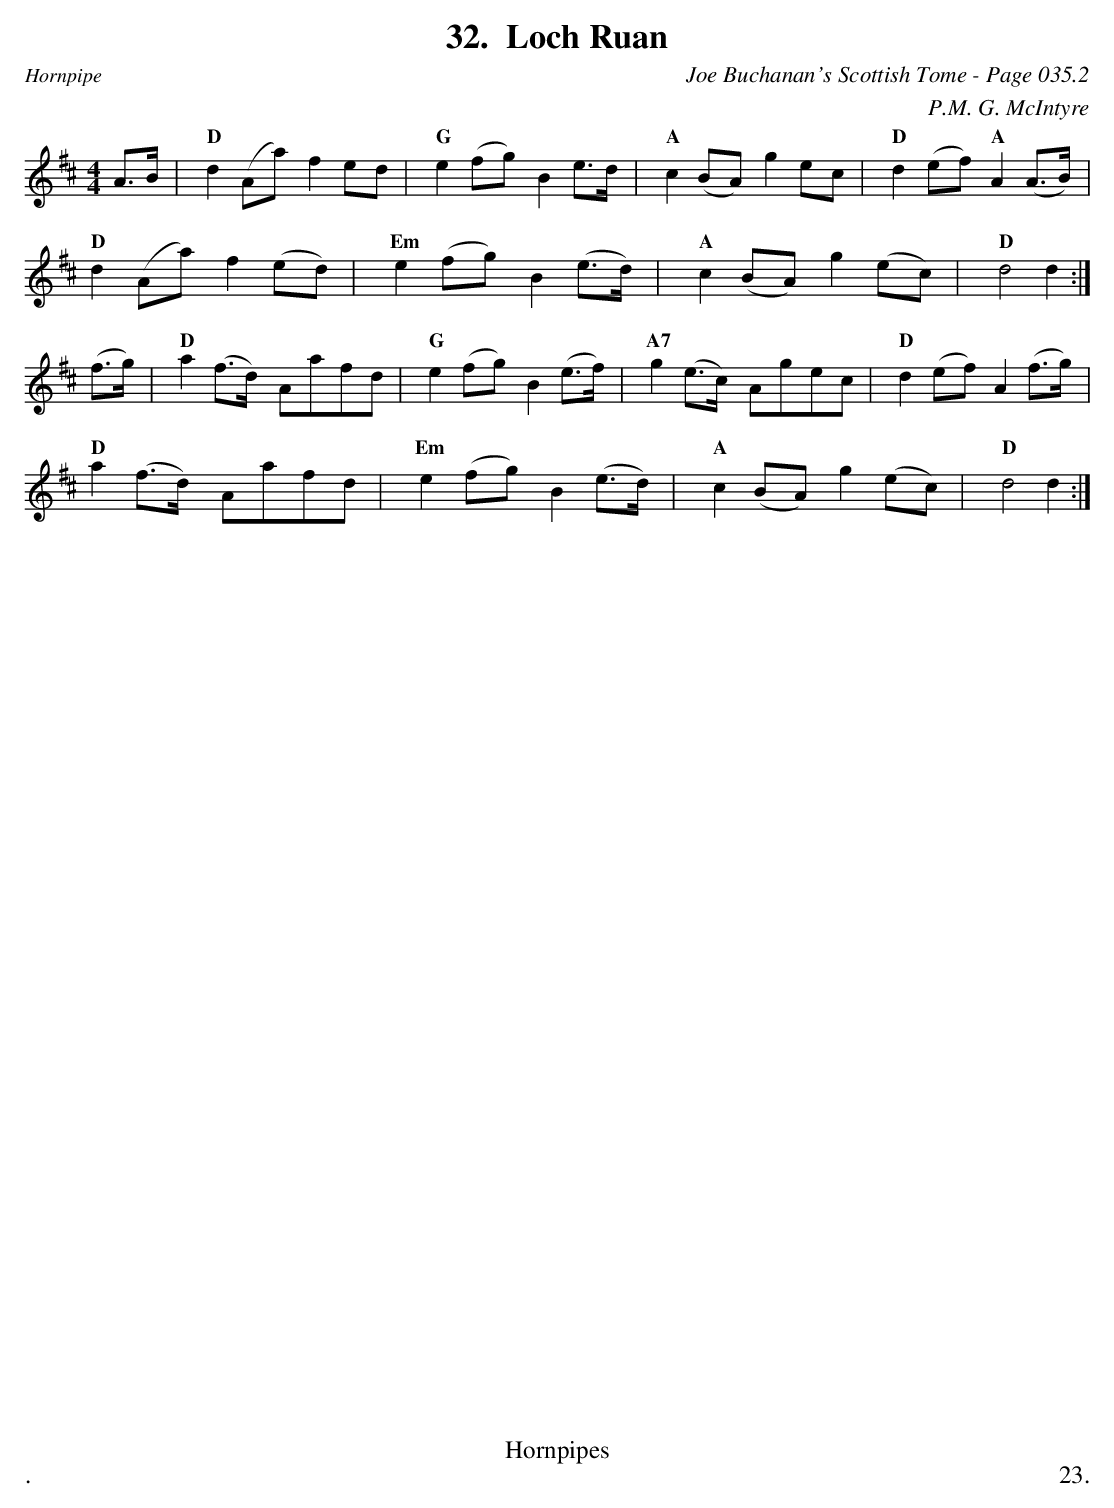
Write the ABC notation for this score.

X:1
T:Loch Ruan
C:Joe Buchanan's Scottish Tome - Page 035.2
C:P.M. G. McIntyre
L:1/8
M:4/4
K:D
A>B | "D" d2 (Aa) f2 ed | "G" e2 (fg) B2 e>d | "A" c2 (BA) g2 ec | "D" d2 (ef) "A"A2 (A>B) |
"D" d2 (Aa) f2 (ed) | "Em" e2 (fg) B2 (e>d) | "A" c2 (BA) g2 (ec) | "D" d4 d2 :|
(f>g) | "D" a2 (f>d) Aafd | "G" e2 (fg) B2 (e>f) | "A7" g2 (e>c) Agec | "D" d2 (ef) A2 (f>g) |
"D" a2 (f>d) Aafd | "Em" e2 (fg) B2 (e>d) | "A" c2 (BA) g2 (ec) | "D" d4 d2 :|
